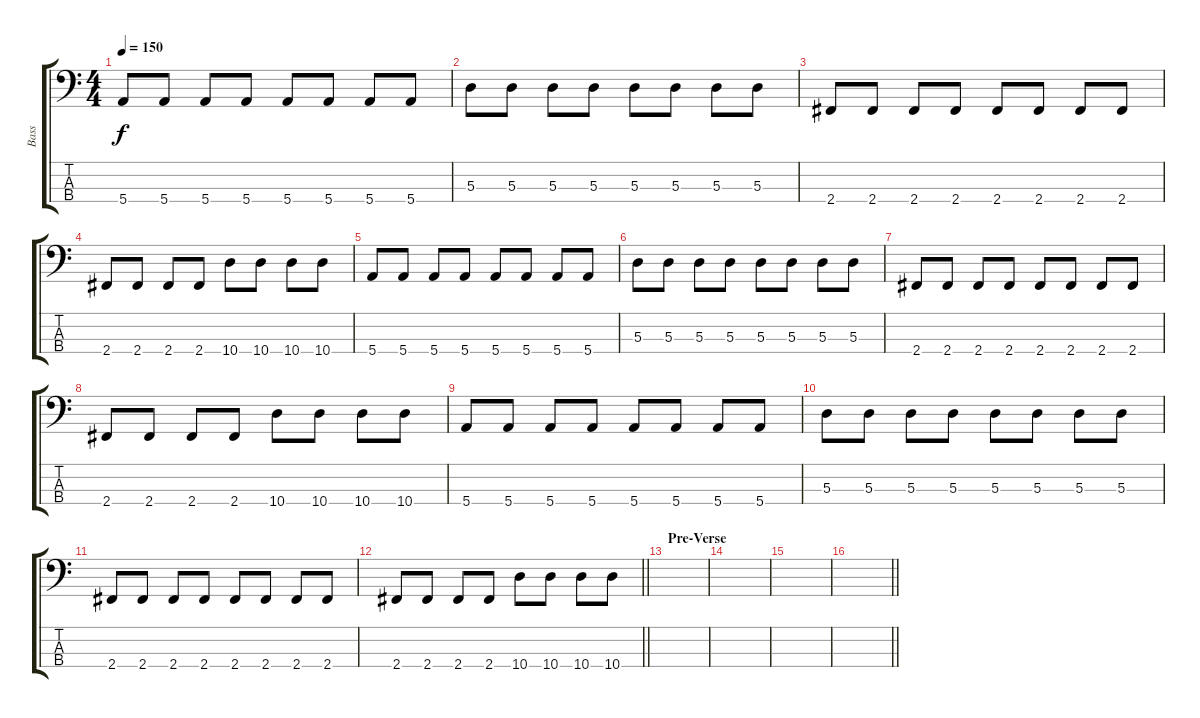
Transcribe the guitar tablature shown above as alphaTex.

\track ("Bass" "Bass") {instrument electricbasspick}
\staff {score tabs}
\tuning (G2 D2 A1 E1) {hide}
\ts (4 4)
\tempo 150
\clef f4
\ks c
5.4.8{dy f} 5.4.8 5.4.8 5.4.8 5.4.8 5.4.8 5.4.8 5.4.8 |
5.3.8 5.3.8 5.3.8 5.3.8 5.3.8 5.3.8 5.3.8 5.3.8 |
2.4.8 2.4.8 2.4.8 2.4.8 2.4.8 2.4.8 2.4.8 2.4.8 |
2.4.8 2.4.8 2.4.8 2.4.8 10.4.8 10.4.8 10.4.8 10.4.8 |
5.4.8 5.4.8 5.4.8 5.4.8 5.4.8 5.4.8 5.4.8 5.4.8 |
5.3.8 5.3.8 5.3.8 5.3.8 5.3.8 5.3.8 5.3.8 5.3.8 |
2.4.8 2.4.8 2.4.8 2.4.8 2.4.8 2.4.8 2.4.8 2.4.8 |
2.4.8 2.4.8 2.4.8 2.4.8 10.4.8 10.4.8 10.4.8 10.4.8 |
5.4.8 5.4.8 5.4.8 5.4.8 5.4.8 5.4.8 5.4.8 5.4.8 |
5.3.8 5.3.8 5.3.8 5.3.8 5.3.8 5.3.8 5.3.8 5.3.8 |
2.4.8 2.4.8 2.4.8 2.4.8 2.4.8 2.4.8 2.4.8 2.4.8 |
\barLineRight lightlight
2.4.8 2.4.8 2.4.8 2.4.8 10.4.8 10.4.8 10.4.8 10.4.8 |
\section ("" "Pre-Verse")
|
|
|
\barLineRight lightlight
